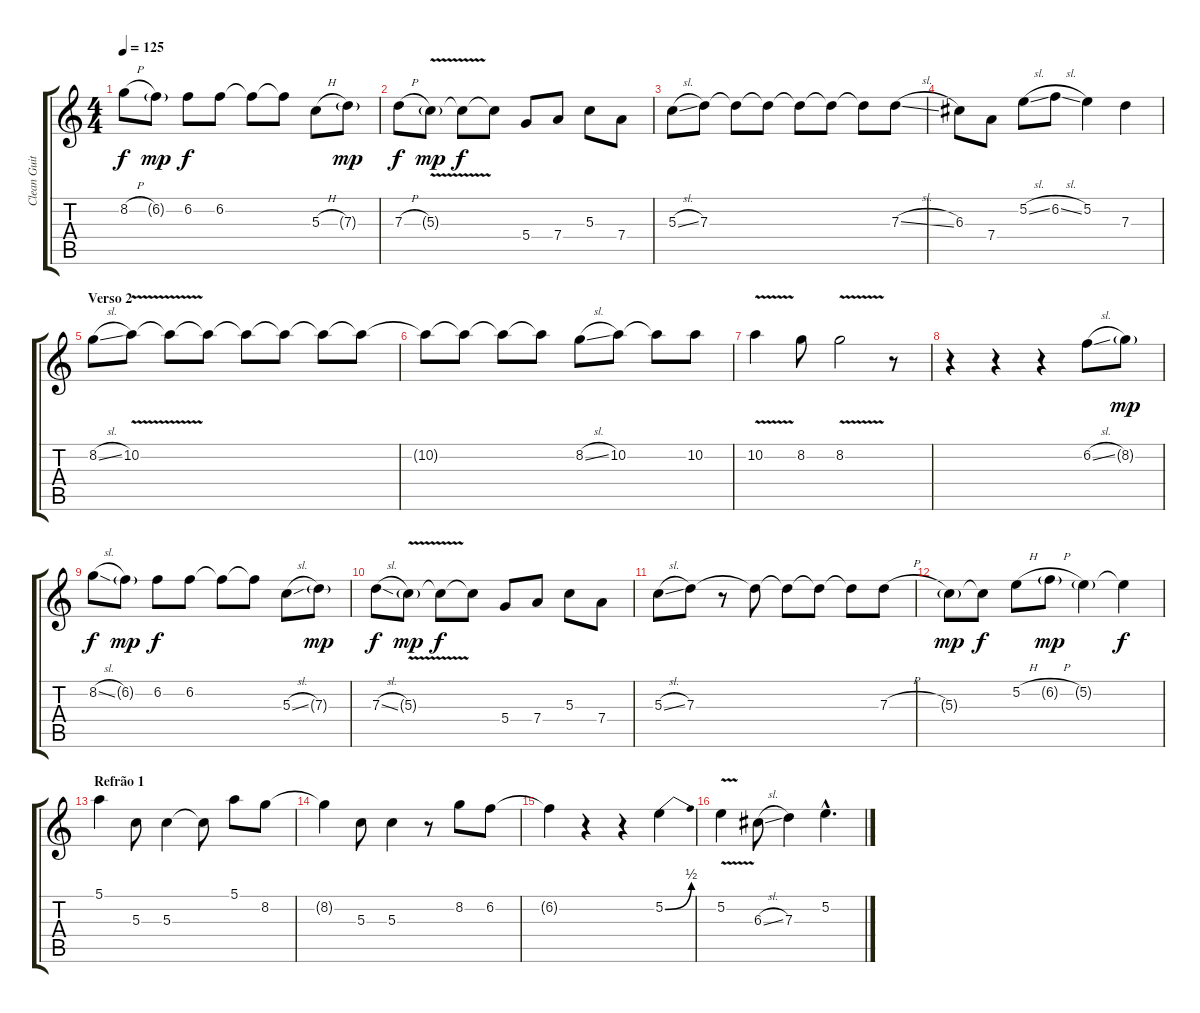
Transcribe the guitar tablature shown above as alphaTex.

\track ("Clean Guitar" "Clean Guit") {instrument electricguitarclean}
\staff {score tabs}
\tuning (E4 B3 G3 D3 A2 E2) {hide}
\ts (4 4)
\tempo 125
\clef g2
\ks c
8.2{h}.8{dy f} 6.2{g}.8{dy mp} 6.2.8{dy f} 6.2.8 6.2{t}.8 6.2{t}.8 5.3{h}.8 7.3{g}.8{dy mp} |
7.3{h}.8{dy f} 5.3{v g}.8{dy mp} 5.3{t}.8{dy f} 5.3{t}.8 5.4.8 7.4.8 5.3.8 7.4.8 |
5.3{sl}.8 7.3.8 7.3{t}.8 7.3{t}.8 7.3{t}.8 7.3{t}.8 7.3{t}.8 7.3{sl}.8 |
6.3.8 7.4.8 5.2{sl}.8 6.2{sl}.8 5.2.4 7.3.4 |
\section ("" "Verso 2")
8.2{sl}.8 10.2{v}.8 10.2{t}.8 10.2{t}.8 10.2{t}.8 10.2{t}.8 10.2{t}.8 10.2{t}.8 |
10.2{t}.8 10.2{t}.8 10.2{t}.8 10.2{t}.8 8.2{sl}.8 10.2.8 10.2{t}.8 10.2.8 |
10.2{v}.4 8.2.8 8.2{v}.2 r.8 |
r.4 r.4 r.4 6.2{sl}.8 8.2{g}.8{dy mp} |
8.2{sl}.8{dy f} 6.2{g}.8{dy mp} 6.2.8{dy f} 6.2.8 6.2{t}.8 6.2{t}.8 5.3{sl}.8 7.3{g}.8{dy mp} |
7.3{sl}.8{dy f} 5.3{v g}.8{dy mp} 5.3{t}.8{dy f} 5.3{t}.8 5.4.8 7.4.8 5.3.8 7.4.8 |
5.3{sl}.8 7.3.8 r.8 7.3{t}.8 7.3{t}.8 7.3{t}.8 7.3{t}.8 7.3{h}.8 |
5.3{g}.8{dy mp} 5.3{t}.8{dy f} 5.2{h}.8 6.2{h g}.8{dy mp} 5.2{g}.4 5.2{t}.4{dy f} |
\section ("" "Refrão 1")
5.1.4 5.3.8 5.3.4 5.3{t}.8 5.1.8 8.2.8 |
8.2{t}.4 5.3.8 5.3.4 r.8 8.2.8 6.2.8 |
6.2{t}.4 r.4 r.4 5.2{be (bend 0 0 60 2)}.4 |
5.2{v}.4 6.3{sl}.8 7.3.4 5.2{hac}.4{d}
